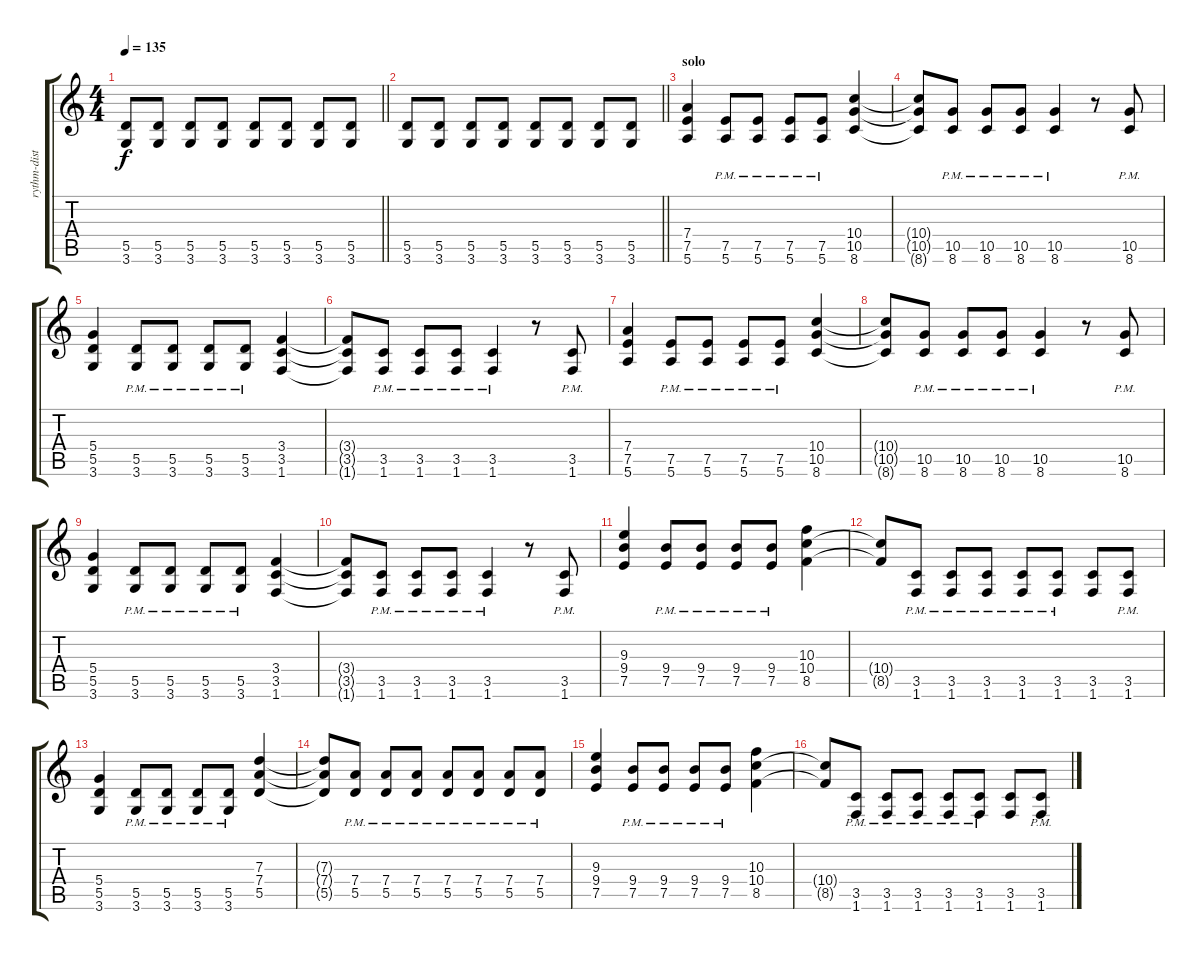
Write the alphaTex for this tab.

\track ("rythm-distr" "rythm-dist") {instrument distortionguitar}
\staff {score tabs}
\tuning (E4 B3 G3 D3 A2 E2) {hide}
\ts (4 4)
\tempo 135
\clef g2
\barLineRight lightlight
\ks c
(5.5 3.6).8{dy f} (5.5 3.6).8 (5.5 3.6).8 (5.5 3.6).8 (5.5 3.6).8 (5.5 3.6).8 (5.5 3.6).8 (5.5 3.6).8 |
\barLineRight lightlight
(5.5 3.6).8 (5.5 3.6).8 (5.5 3.6).8 (5.5 3.6).8 (5.5 3.6).8 (5.5 3.6).8 (5.5 3.6).8 (5.5 3.6).8 |
\section ("" "solo")
(7.4 7.5 5.6).4 (7.5{pm} 5.6).8 (7.5{pm} 5.6).8 (7.5{pm} 5.6).8 (7.5{pm} 5.6).8 (10.4 10.5 8.6).4 |
(10.4{t} 10.5{t} 8.6{t}).8 (10.5{pm} 8.6).8 (10.5{pm} 8.6).8 (10.5{pm} 8.6).8 (10.5{pm} 8.6).4 r.8 (10.5{pm} 8.6).8 |
(5.4 5.5 3.6).4 (5.5{pm} 3.6).8 (5.5{pm} 3.6).8 (5.5{pm} 3.6).8 (5.5{pm} 3.6).8 (3.4 3.5 1.6).4 |
(3.4{t} 3.5{t} 1.6{t}).8 (3.5{pm} 1.6).8 (3.5{pm} 1.6).8 (3.5{pm} 1.6).8 (3.5{pm} 1.6).4 r.8 (3.5{pm} 1.6).8 |
(7.4 7.5 5.6).4 (7.5{pm} 5.6).8 (7.5{pm} 5.6).8 (7.5{pm} 5.6).8 (7.5{pm} 5.6).8 (10.4 10.5 8.6).4 |
(10.4{t} 10.5{t} 8.6{t}).8 (10.5{pm} 8.6).8 (10.5{pm} 8.6).8 (10.5{pm} 8.6).8 (10.5{pm} 8.6).4 r.8 (10.5{pm} 8.6).8 |
(5.4 5.5 3.6).4 (5.5{pm} 3.6).8 (5.5{pm} 3.6).8 (5.5{pm} 3.6).8 (5.5{pm} 3.6).8 (3.4 3.5 1.6).4 |
(3.4{t} 3.5{t} 1.6{t}).8 (3.5{pm} 1.6).8 (3.5{pm} 1.6).8 (3.5{pm} 1.6).8 (3.5{pm} 1.6).4 r.8 (3.5{pm} 1.6).8 |
(9.3 9.4 7.5).4 (9.4{pm} 7.5{pm}).8 (9.4{pm} 7.5{pm}).8 (9.4{pm} 7.5{pm}).8 (9.4{pm} 7.5{pm}).8 (10.3 10.4 8.5).4 |
(10.4{t} 8.5{t}).8 (3.5{pm} 1.6).8 (3.5{pm} 1.6).8 (3.5{pm} 1.6).8 (3.5{pm} 1.6).8 (3.5{pm} 1.6).8 (3.5 1.6).8 (3.5{pm} 1.6).8 |
(5.4 5.5 3.6).4 (5.5{pm} 3.6).8 (5.5{pm} 3.6).8 (5.5{pm} 3.6).8 (5.5{pm} 3.6).8 (7.3 7.4 5.5).4 |
(7.3{t} 7.4{t} 5.5{t}).8 (7.4{pm} 5.5).8 (7.4{pm} 5.5).8 (7.4{pm} 5.5).8 (7.4{pm} 5.5).8 (7.4{pm} 5.5).8 (7.4{pm} 5.5).8 (7.4{pm} 5.5).8 |
(9.3 9.4 7.5).4 (9.4{pm} 7.5{pm}).8 (9.4{pm} 7.5{pm}).8 (9.4{pm} 7.5{pm}).8 (9.4{pm} 7.5{pm}).8 (10.3 10.4 8.5).4 |
(10.4{t} 8.5{t}).8 (3.5{pm} 1.6).8 (3.5{pm} 1.6).8 (3.5{pm} 1.6).8 (3.5{pm} 1.6).8 (3.5{pm} 1.6).8 (3.5 1.6).8 (3.5{pm} 1.6).8
